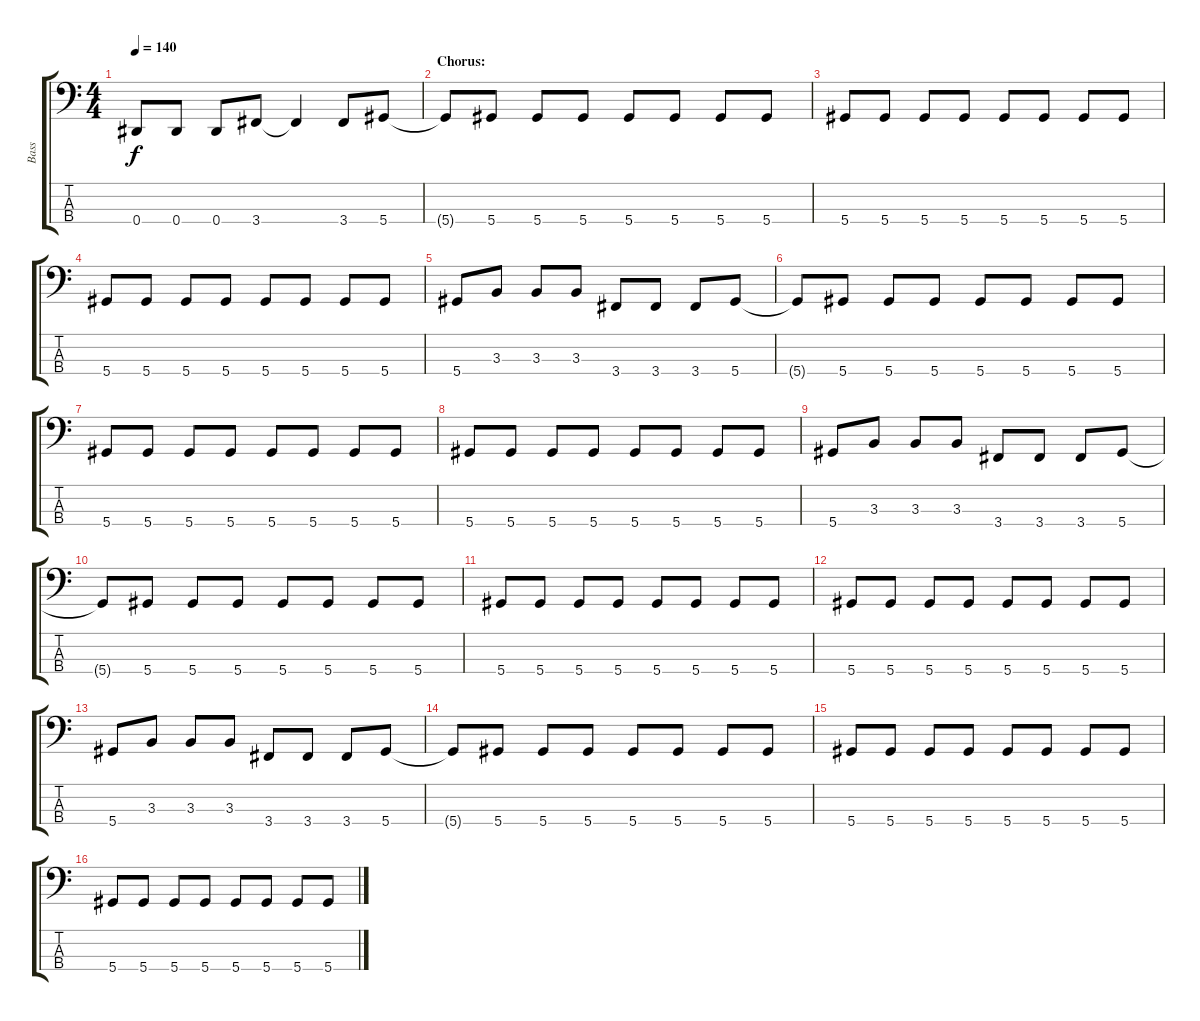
\track ("Bass" "Bass") {instrument electricbasspick}
\staff {score tabs}
\tuning (Gb2 Db2 Ab1 Eb1) {hide}
\ts (4 4)
\tempo 140
\clef f4
\ks c
0.4.8{dy f} 0.4.8 0.4.8 3.4.8 3.4{t}.4 3.4.8 5.4.8 |
\section ("" "Chorus:")
5.4{t}.8 5.4.8 5.4.8 5.4.8 5.4.8 5.4.8 5.4.8 5.4.8 |
5.4.8 5.4.8 5.4.8 5.4.8 5.4.8 5.4.8 5.4.8 5.4.8 |
5.4.8 5.4.8 5.4.8 5.4.8 5.4.8 5.4.8 5.4.8 5.4.8 |
5.4.8 3.3.8 3.3.8 3.3.8 3.4.8 3.4.8 3.4.8 5.4.8 |
5.4{t}.8 5.4.8 5.4.8 5.4.8 5.4.8 5.4.8 5.4.8 5.4.8 |
5.4.8 5.4.8 5.4.8 5.4.8 5.4.8 5.4.8 5.4.8 5.4.8 |
5.4.8 5.4.8 5.4.8 5.4.8 5.4.8 5.4.8 5.4.8 5.4.8 |
5.4.8 3.3.8 3.3.8 3.3.8 3.4.8 3.4.8 3.4.8 5.4.8 |
5.4{t}.8 5.4.8 5.4.8 5.4.8 5.4.8 5.4.8 5.4.8 5.4.8 |
5.4.8 5.4.8 5.4.8 5.4.8 5.4.8 5.4.8 5.4.8 5.4.8 |
5.4.8 5.4.8 5.4.8 5.4.8 5.4.8 5.4.8 5.4.8 5.4.8 |
5.4.8 3.3.8 3.3.8 3.3.8 3.4.8 3.4.8 3.4.8 5.4.8 |
5.4{t}.8 5.4.8 5.4.8 5.4.8 5.4.8 5.4.8 5.4.8 5.4.8 |
5.4.8 5.4.8 5.4.8 5.4.8 5.4.8 5.4.8 5.4.8 5.4.8 |
5.4.8 5.4.8 5.4.8 5.4.8 5.4.8 5.4.8 5.4.8 5.4.8
